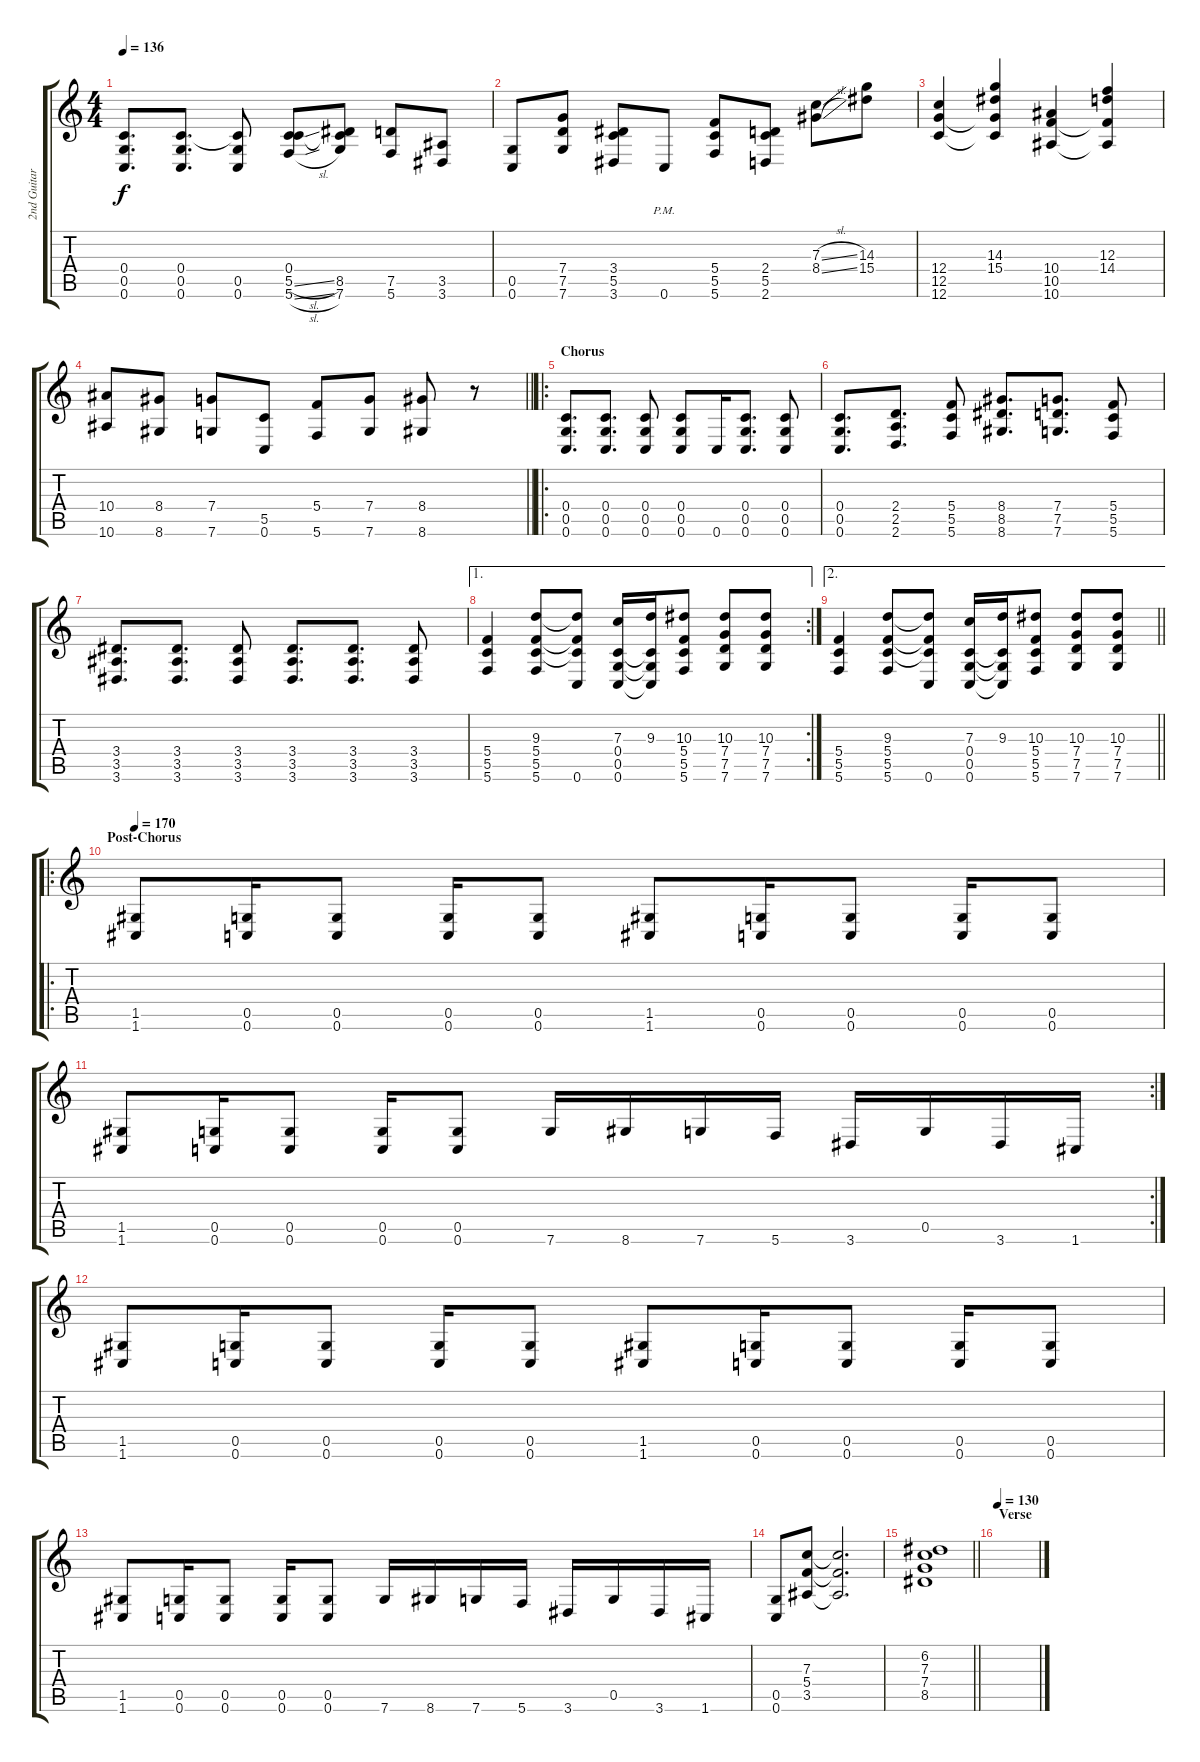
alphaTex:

\track ("2nd Guitar" "2nd Guitar") {instrument distortionguitar}
\staff {score tabs}
\tuning (D4 A3 F3 C3 G2 C2) {hide}
\ts (4 4)
\tempo 136
\clef g2
\ks c
(0.4 0.5 0.6).8{d dy f} (0.4 0.5 0.6).8{d} (0.4{t} 0.5 0.6).8 (0.4 5.5{sl} 5.6{sl}).8 (0.4{t} 8.5 7.6).8 (7.5 5.6).8 (3.5 3.6).8 |
(0.5 0.6).8 (7.4 7.5 7.6).8 (3.4 5.5 3.6).8 0.6{pm}.8 (5.4 5.5 5.6).8 (2.4 5.5 2.6).8 (7.3{sl} 8.4{sl}).8 (14.3 15.4).8 |
(12.4 12.5 12.6).4 (14.3 15.4 12.5{t} 12.6{t}).4 (10.4 10.5 10.6).4 (12.3 14.4 10.5{t} 10.6{t}).4 |
\barLineRight lightlight
(10.4 10.6).8 (8.4 8.6).8 (7.4 7.6).8 (5.5 0.6).8 (5.4 5.6).8 (7.4 7.6).8 (8.4 8.6).8 r.8 |
\ro
\section ("" "Chorus")
(0.4 0.5 0.6).8{d} (0.4 0.5 0.6).8{d} (0.4 0.5 0.6).8 (0.4 0.5 0.6).8 0.6.16 (0.4 0.5 0.6).8{d} (0.4 0.5 0.6).8 |
(0.4 0.5 0.6).8{d} (2.4 2.5 2.6).8{d} (5.4 5.5 5.6).8 (8.4 8.5 8.6).8{d} (7.4 7.5 7.6).8{d} (5.4 5.5 5.6).8 |
(3.4 3.5 3.6).8{d} (3.4 3.5 3.6).8{d} (3.4 3.5 3.6).8 (3.4 3.5 3.6).8{d} (3.4 3.5 3.6).8{d} (3.4 3.5 3.6).8 |
\ae 1
\rc 2
(5.4 5.5 5.6).4 (9.3 5.4 5.5 5.6).8 (9.3{t} 5.4{t} 5.5{t} 0.6).8 (7.3 0.4 0.5 0.6).16 (9.3 0.4{t} 0.5{t} 0.6{t}).16 (10.3 5.4 5.5 5.6).8 (10.3 7.4 7.5 7.6).8 (10.3 7.4 7.5 7.6).8 |
\ae 2
\barLineRight lightlight
(5.4 5.5 5.6).4 (9.3 5.4 5.5 5.6).8 (9.3{t} 5.4{t} 5.5{t} 0.6).8 (7.3 0.4 0.5 0.6).16 (9.3 0.4{t} 0.5{t} 0.6{t}).16 (10.3 5.4 5.5 5.6).8 (10.3 7.4 7.5 7.6).8 (10.3 7.4 7.5 7.6).8 |
\ro
\section ("" "Post-Chorus")
\tempo 170
(1.5 1.6).8 (0.5 0.6).16 (0.5 0.6).8 (0.5 0.6).16 (0.5 0.6).8 (1.5 1.6).8 (0.5 0.6).16 (0.5 0.6).8 (0.5 0.6).16 (0.5 0.6).8 |
\rc 2
(1.5 1.6).8 (0.5 0.6).16 (0.5 0.6).8 (0.5 0.6).16 (0.5 0.6).8 7.6.16 8.6.16 7.6.16 5.6.16 3.6.16 0.5.16 3.6.16 1.6.16 |
(1.5 1.6).8 (0.5 0.6).16 (0.5 0.6).8 (0.5 0.6).16 (0.5 0.6).8 (1.5 1.6).8 (0.5 0.6).16 (0.5 0.6).8 (0.5 0.6).16 (0.5 0.6).8 |
(1.5 1.6).8 (0.5 0.6).16 (0.5 0.6).8 (0.5 0.6).16 (0.5 0.6).8 7.6.16 8.6.16 7.6.16 5.6.16 3.6.16 0.5.16 3.6.16 1.6.16 |
(0.5 0.6).8 (7.3 5.4 3.5).8 (7.3{t} 5.4{t} 3.5{t}).2{d} |
\barLineRight lightlight
(6.2 7.3 7.4 8.5).1 |
\section ("" "Verse")
\tempo 130
